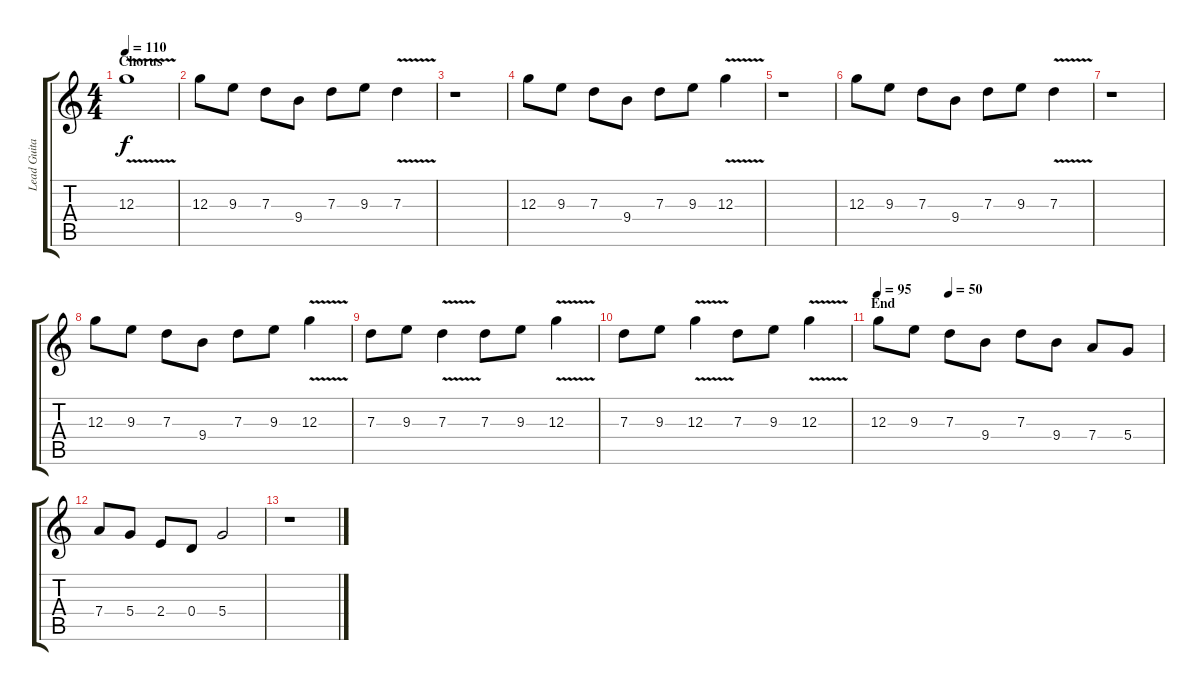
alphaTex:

\track ("Lead Guitar" "Lead Guita") {instrument distortionguitar}
\staff {score tabs}
\tuning (E4 B3 G3 D3 A2 E2) {hide}
\ts (4 4)
\section ("" "Chorus")
\tempo 110
\clef g2
\ks c
12.3{v}.1{dy f} |
12.3.8{volume 9} 9.3.8 7.3.8 9.4.8 7.3.8 9.3.8 7.3{v}.4 |
r.1 |
12.3.8 9.3.8 7.3.8 9.4.8 7.3.8 9.3.8 12.3{v}.4 |
r.1 |
12.3.8 9.3.8 7.3.8 9.4.8 7.3.8 9.3.8 7.3{v}.4 |
r.1 |
12.3.8 9.3.8 7.3.8 9.4.8 7.3.8 9.3.8 12.3{v}.4 |
7.3.8 9.3.8 7.3{v}.4 7.3.8 9.3.8 12.3{v}.4 |
7.3.8 9.3.8 12.3{v}.4 7.3.8 9.3.8 12.3{v}.4 |
\section ("" "End")
\tempo 95
\tempo (50 0.25)
12.3.8 9.3.8 7.3.8 9.4.8 7.3.8 9.4.8 7.4.8 5.4.8 |
7.4.8 5.4.8 2.4.8 0.4.8 5.4.2 |
r.1
